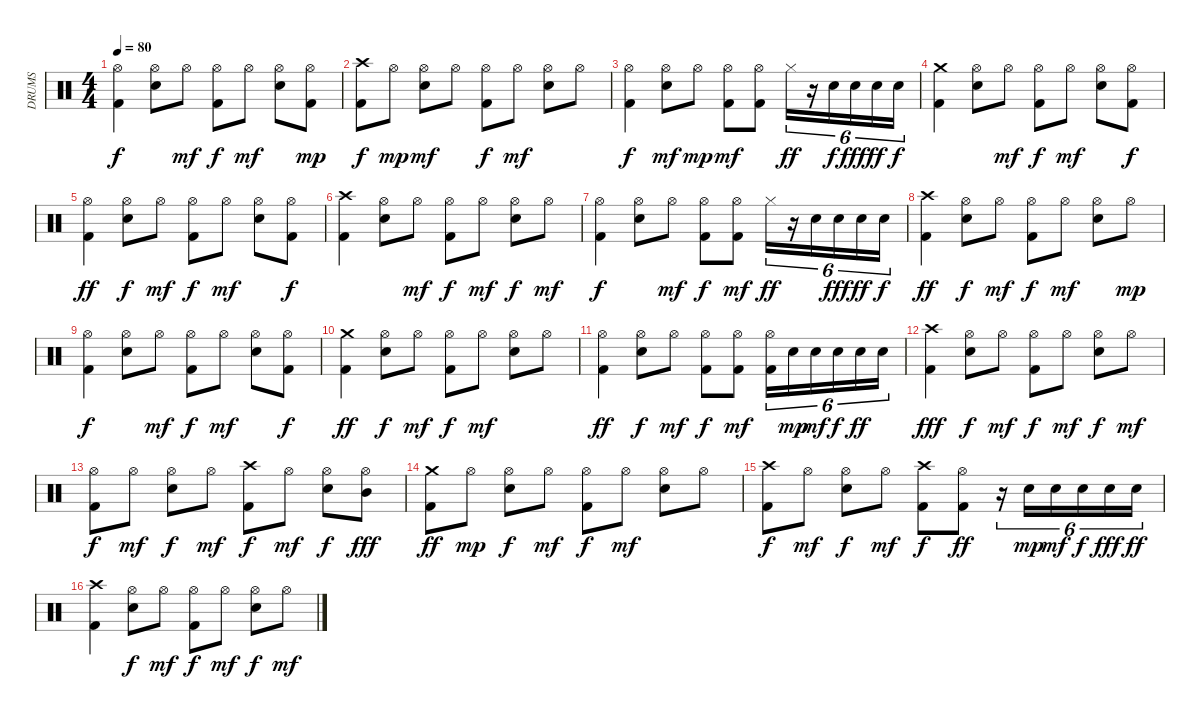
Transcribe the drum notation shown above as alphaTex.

\track ("DRUMS" "DRUMS") {instrument percussion}
\staff {score}
\articulation defaults
\ts (4 4)
\tempo 80
\clef neutral
\ks c
("Hi-Hat (open)" "Kick (hit) 2").4{dy f} ("Hi-Hat (open)" "Electric Snare (hit)").8 "Hi-Hat (open)".8{dy mf} ("Hi-Hat (open)" "Kick (hit) 2").8{dy f} "Hi-Hat (open)".8{dy mf} ("Hi-Hat (open)" "Electric Snare (hit)").8 ("Hi-Hat (open)" "Kick (hit) 2").8{dy mp} |
("Crash high (hit)" "Kick (hit) 2").8{dy f} "Hi-Hat (open)".8{dy mp} ("Hi-Hat (open)" "Electric Snare (hit)").8{dy mf} "Hi-Hat (open)".8 ("Hi-Hat (open)" "Kick (hit) 2").8{dy f} "Hi-Hat (open)".8{dy mf} ("Hi-Hat (open)" "Electric Snare (hit)").8 "Hi-Hat (open)".8 |
("Hi-Hat (open)" "Kick (hit) 2").4{dy f} ("Hi-Hat (open)" "Electric Snare (hit)").8{dy mf} "Hi-Hat (open)".8{dy mp} ("Hi-Hat (open)" "Kick (hit) 2").8{dy mf} ("Hi-Hat (open)" "Kick (hit) 2").8 "Hi-Hat (closed)".16{tu (6 4) dy ff} r.16{tu (6 4)} "Electric Snare (hit)".16{tu (6 4) dy f} "Electric Snare (hit)".16{tu (6 4) dy fff} "Electric Snare (hit)".16{tu (6 4) dy ff} "Electric Snare (hit)".16{tu (6 4) dy f} |
("Crash medium (hit)" "Kick (hit) 2").4 ("Hi-Hat (open)" "Electric Snare (hit)").8 "Hi-Hat (open)".8{dy mf} ("Hi-Hat (open)" "Kick (hit) 2").8{dy f} "Hi-Hat (open)".8{dy mf} ("Hi-Hat (open)" "Electric Snare (hit)").8 ("Hi-Hat (open)" "Kick (hit) 2").8{dy f} |
("Hi-Hat (open)" "Kick (hit) 2").4{dy ff} ("Hi-Hat (open)" "Electric Snare (hit)").8{dy f} "Hi-Hat (open)".8{dy mf} ("Hi-Hat (open)" "Kick (hit) 2").8{dy f} "Hi-Hat (open)".8{dy mf} ("Hi-Hat (open)" "Electric Snare (hit)").8 ("Hi-Hat (open)" "Kick (hit) 2").8{dy f} |
("Crash high (hit)" "Kick (hit) 2").4 ("Hi-Hat (open)" "Electric Snare (hit)").8 "Hi-Hat (open)".8{dy mf} ("Hi-Hat (open)" "Kick (hit) 2").8{dy f} "Hi-Hat (open)".8{dy mf} ("Hi-Hat (open)" "Electric Snare (hit)").8{dy f} "Hi-Hat (open)".8{dy mf} |
("Hi-Hat (open)" "Kick (hit) 2").4{dy f} ("Hi-Hat (open)" "Electric Snare (hit)").8 "Hi-Hat (open)".8{dy mf} ("Hi-Hat (open)" "Kick (hit) 2").8{dy f} ("Hi-Hat (open)" "Kick (hit) 2").8{dy mf} "Hi-Hat (closed)".16{tu (6 4) dy ff} r.16{tu (6 4)} "Electric Snare (hit)".16{tu (6 4)} "Electric Snare (hit)".16{tu (6 4) dy fff} "Electric Snare (hit)".16{tu (6 4) dy ff} "Electric Snare (hit)".16{tu (6 4) dy f} |
("Crash high (hit)" "Kick (hit) 2").4{dy ff} ("Hi-Hat (open)" "Electric Snare (hit)").8{dy f} "Hi-Hat (open)".8{dy mf} ("Hi-Hat (open)" "Kick (hit) 2").8{dy f} "Hi-Hat (open)".8{dy mf} ("Hi-Hat (open)" "Electric Snare (hit)").8 "Hi-Hat (open)".8{dy mp} |
("Hi-Hat (open)" "Kick (hit) 2").4{dy f} ("Hi-Hat (open)" "Electric Snare (hit)").8 "Hi-Hat (open)".8{dy mf} ("Hi-Hat (open)" "Kick (hit) 2").8{dy f} "Hi-Hat (open)".8{dy mf} ("Hi-Hat (open)" "Electric Snare (hit)").8 ("Hi-Hat (open)" "Kick (hit) 2").8{dy f} |
("Crash medium (hit)" "Kick (hit) 2").4{dy ff} ("Hi-Hat (open)" "Electric Snare (hit)").8{dy f} "Hi-Hat (open)".8{dy mf} ("Hi-Hat (open)" "Kick (hit) 2").8{dy f} "Hi-Hat (open)".8{dy mf} ("Hi-Hat (open)" "Electric Snare (hit)").8 "Hi-Hat (open)".8 |
("Hi-Hat (open)" "Kick (hit) 2").4{dy ff} ("Hi-Hat (open)" "Electric Snare (hit)").8{dy f} "Hi-Hat (open)".8{dy mf} ("Hi-Hat (open)" "Kick (hit) 2").8{dy f} ("Hi-Hat (open)" "Kick (hit) 2").8{dy mf} ("Hi-Hat (open)" "Kick (hit) 2").16{tu (6 4)} "Electric Snare (hit)".16{tu (6 4) dy mp} "Electric Snare (hit)".16{tu (6 4) dy mf} "Electric Snare (hit)".16{tu (6 4) dy f} "Electric Snare (hit)".16{tu (6 4) dy ff} "Electric Snare (hit)".16{tu (6 4)} |
("Crash high (hit)" "Kick (hit) 2").4{dy fff} ("Hi-Hat (open)" "Electric Snare (hit)").8{dy f} "Hi-Hat (open)".8{dy mf} ("Hi-Hat (open)" "Kick (hit) 2").8{dy f} "Hi-Hat (open)".8{dy mf} ("Hi-Hat (open)" "Electric Snare (hit)").8{dy f} "Hi-Hat (open)".8{dy mf} |
("Hi-Hat (open)" "Kick (hit) 2").8{dy f} "Hi-Hat (open)".8{dy mf} ("Hi-Hat (open)" "Electric Snare (hit)").8{dy f} "Hi-Hat (open)".8{dy mf} ("Crash high (hit)" "Kick (hit) 2").8{dy f} "Hi-Hat (open)".8{dy mf} ("Hi-Hat (open)" "Electric Snare (hit)").8{dy f} ("Hi-Hat (open)" "Mid Tom (hit)").8{dy fff} |
("Crash medium (hit)" "Kick (hit) 2").8{dy ff} "Hi-Hat (open)".8{dy mp} ("Hi-Hat (open)" "Electric Snare (hit)").8{dy f} "Hi-Hat (open)".8{dy mf} ("Hi-Hat (open)" "Kick (hit) 2").8{dy f} "Hi-Hat (open)".8{dy mf} ("Hi-Hat (open)" "Electric Snare (hit)").8 "Hi-Hat (open)".8 |
("Crash high (hit)" "Kick (hit) 2").8{dy f} "Hi-Hat (open)".8{dy mf} ("Hi-Hat (open)" "Electric Snare (hit)").8{dy f} "Hi-Hat (open)".8{dy mf} ("Crash high (hit)" "Kick (hit) 2").8{dy f} ("Hi-Hat (open)" "Kick (hit) 2").8{dy ff} r.16{tu (6 4)} "Electric Snare (hit)".16{tu (6 4) dy mp} "Electric Snare (hit)".16{tu (6 4) dy mf} "Electric Snare (hit)".16{tu (6 4) dy f} "Electric Snare (hit)".16{tu (6 4) dy fff} "Electric Snare (hit)".16{tu (6 4) dy ff} |
("Crash high (hit)" "Kick (hit) 2").4 ("Hi-Hat (open)" "Electric Snare (hit)").8{dy f} "Hi-Hat (open)".8{dy mf} ("Hi-Hat (open)" "Kick (hit) 2").8{dy f} "Hi-Hat (open)".8{dy mf} ("Hi-Hat (open)" "Electric Snare (hit)").8{dy f} "Hi-Hat (open)".8{dy mf}
